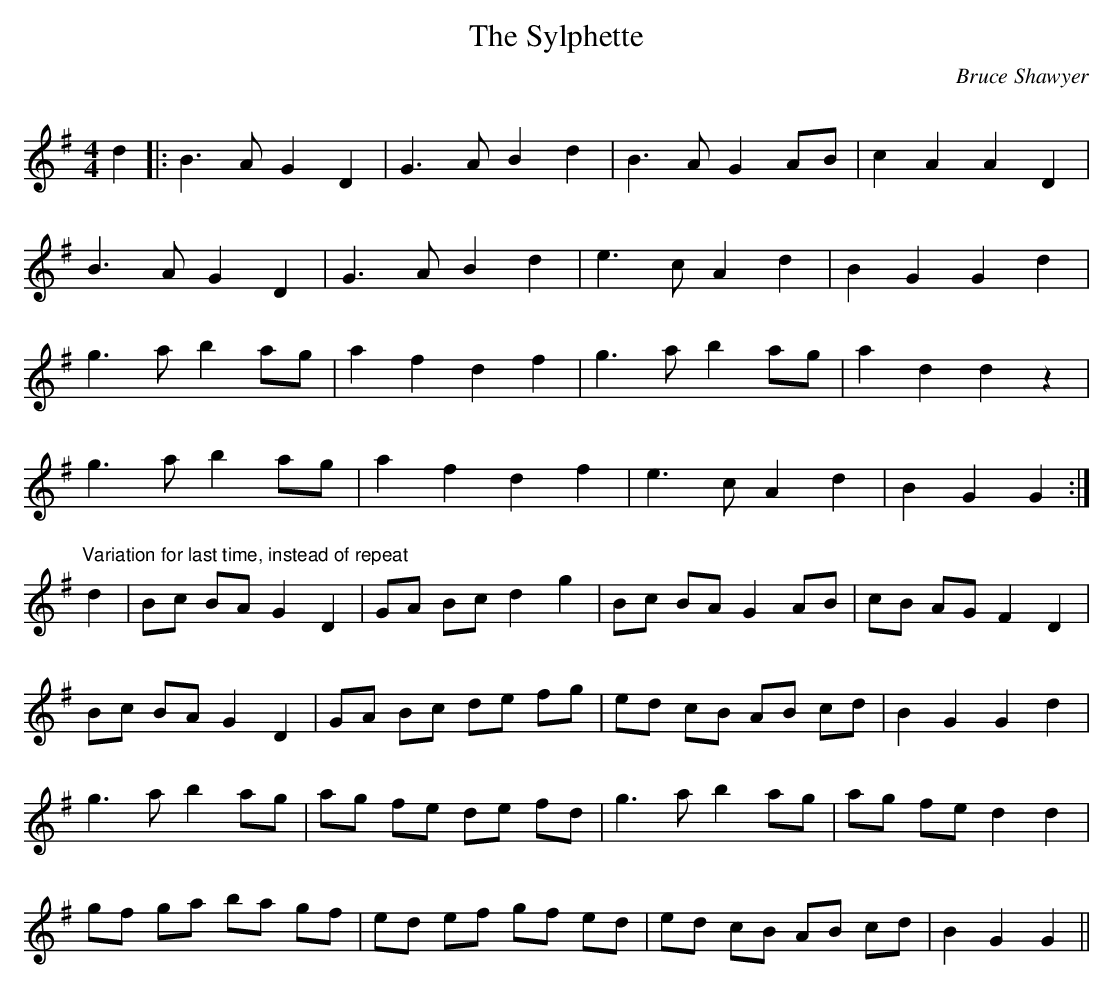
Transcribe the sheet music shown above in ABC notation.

X:1
T: The Sylphette
C:Bruce Shawyer
Q: 232
K:G
M:4/4
L:1/8
d2|:B3A G2 D2|G3A B2 d2|B3A G2 AB|c2 A2 A2 D2|
B3A G2 D2|G3A B2 d2|e3c A2 d2|B2 G2 G2 d2|
g3a b2 ag|a2 f2 d2 f2|g3a b2 ag|a2 d2 d2 z2|
g3a b2 ag|a2 f2 d2 f2|e3c A2 d2|B2 G2 G2:|
"Variation for last time, instead of repeat"d2|Bc BA G2 D2|GA Bc d2 g2|Bc BA G2 AB|cB AG F2 D2|
Bc BA G2 D2|GA Bc de fg|ed cB AB cd|B2 G2 G2 d2|
g3a b2 ag|ag fe de fd|g3a b2 ag|ag fe d2 d2|
gf ga ba gf|ed ef gf ed|ed cB AB cd|B2 G2 G2||
